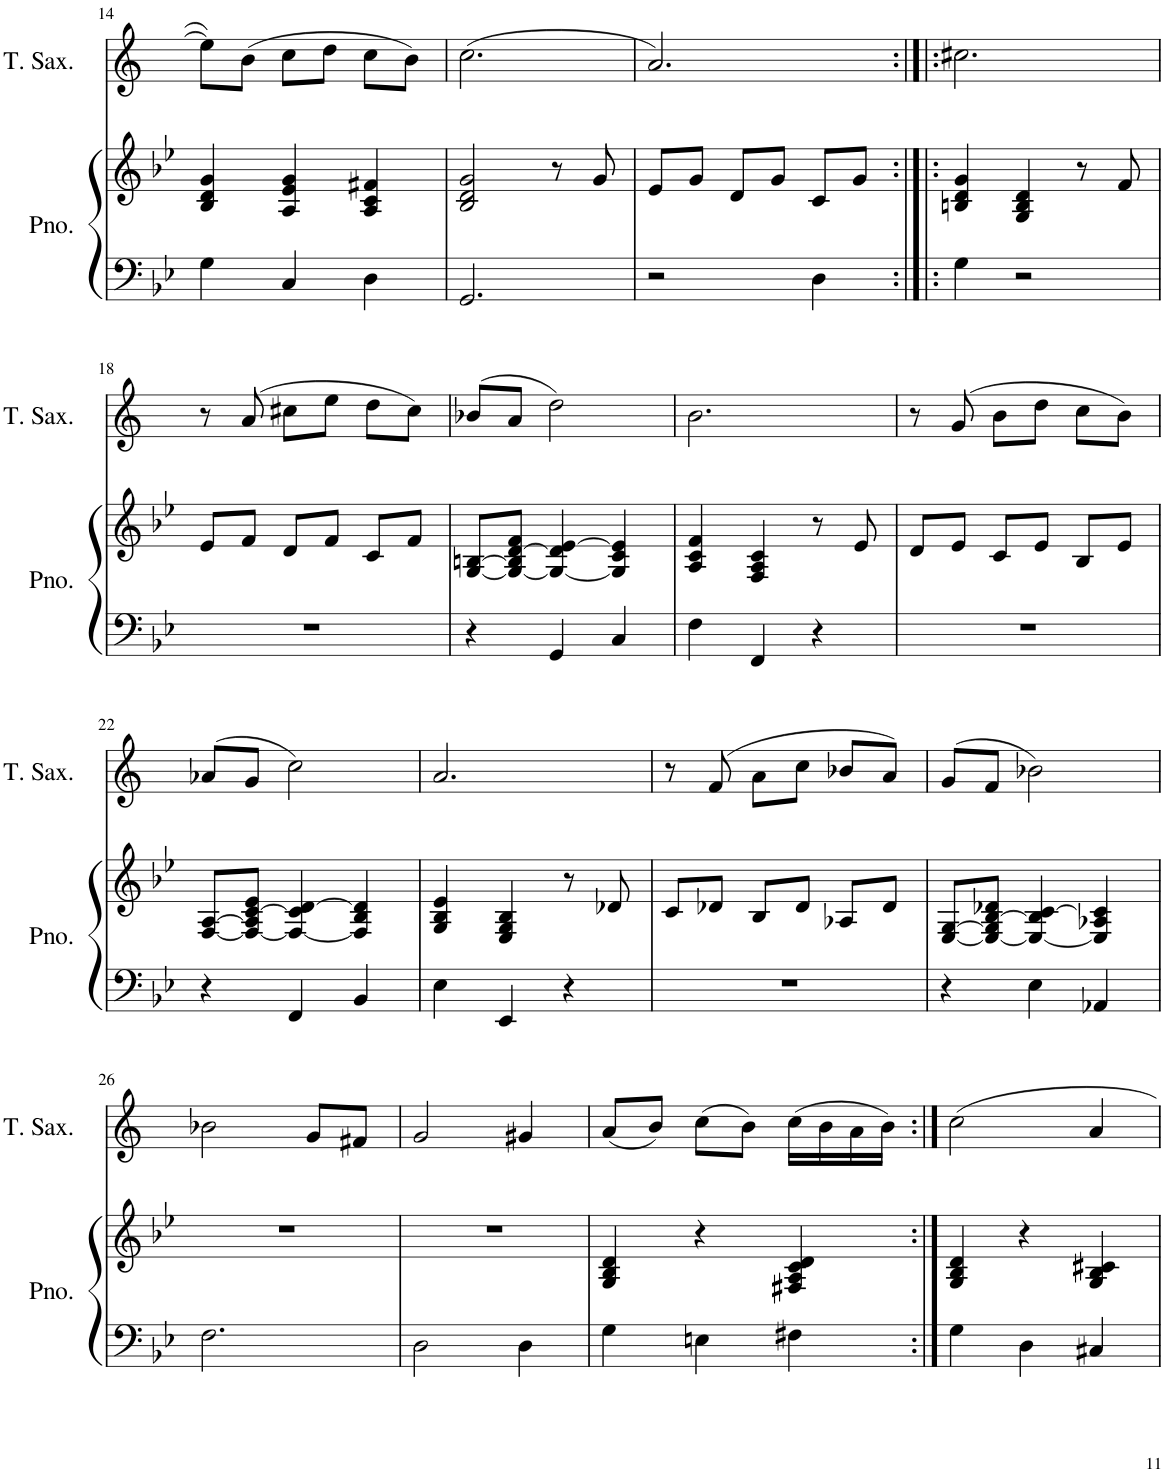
**kern	**kern	**kern
*part2	*part2	*part1
*staff3	*staff2	*staff1
*I"Piano	*	*I"Tenor Saxophone
*I'Pno.	*	*I'T. Sax.
!!LO:PB:g=z
*clefF4	*clefG2	*clefG2
*	*	*Trd8c14
*k[b-e-]	*k[b-e-]	*k[]
*M3/4	*M3/4	*M3/4
=14	=14	=14
4G\	4B-/ 4d/ 4g/	8ee\L]
.	.	(8b\J
4C/	4A/ 4e-/ 4g/	8cc\L
.	.	8dd\J
4D\	4A/ 4c/ 4f#X/	8cc\L
.	.	8b\J)
=15	=15	=15
2.GG/	2B-/ 2d/ 2g/	(2.cc\
.	8r	.
.	8g/	.
=16	=16	=16
2r	8e-/L	2.a/)
.	8g/J	.
.	8d/L	.
.	8g/J	.
4D\	8c/L	.
.	8g/J	.
=17:|!|:	=17:|!|:	=17:|!|:
4G\	4Bn/ 4d/ 4g/	2.cc#X\
2r	4G/ 4B/ 4d/	.
.	8r	.
.	8f/	.
!!LO:LB:g=z
=18	=18	=18
2.r	8e-/L	8r
.	8f/J	(8a/
.	8d/L	8cc#X\L
.	8f/J	8ee\J
.	8c/L	8dd\L
.	8f/J	8cc#\J)
=19	=19	=19
4r	[8G/ [8Bn/L	(8b-X/L
.	8G/_ 8B/] [8d/ 8f/J	8a/J
4GG/	4G/_ 4d/] [4e-/	2dd\)
4C/	4G/] 4c/ 4e-/]	.
=20	=20	=20
4F\	4A/ 4c/ 4f/	2.b\
4FF/	4F/ 4A/ 4c/	.
4r	8r	.
.	8e-/	.
=21	=21	=21
2.r	8d/L	8r
.	8e-/J	(8g/
.	8c/L	8b\L
.	8e-/J	8dd\J
.	8B-/L	8cc\L
.	8e-/J	8b\J)
!!LO:LB:g=z
=22	=22	=22
4r	[8F/ [8A/L	(8a-X/L
.	8F/_ 8A/] [8c/ 8e-/J	8g/J
4FF/	4F/_ 4c/] [4d/	2cc\)
4BB-/	4F/] 4B-/ 4d/]	.
=23	=23	=23
4E-\	4G/ 4B-/ 4e-/	2.a/
4EE-/	4E-/ 4G/ 4B-/	.
4r	8r	.
.	8d-X/	.
=24	=24	=24
2.r	8c/L	8r
.	8d-X/J	(8f/
.	8B-/L	8a\L
.	8d-/J	8cc\J
.	8A-X/L	8b-X/L
.	8d-/J	8a/J)
=25	=25	=25
4r	[8E-/ [8G/L	(8g/L
.	8E-/_ 8G/] [8B-/ 8d-X/J	8f/J
4E-\	4E-/_ 4B-/] [4c/	2b-X\)
4AA-X/	4E-/] 4A-X/ 4c/]	.
!!LO:LB:g=z
=26	=26	=26
2.F\	2.r	2b-X\
.	.	8g/L
.	.	8f#X/J
=27	=27	=27
2D\	2.r	2g/
4D\	.	4g#X/
=28	=28	=28
4G\	4G/ 4B-/ 4d/	(8a/L
.	.	8b/J)
4En\	4r	(8cc\L
.	.	8b\J)
4F#X\	4F#X/ 4A/ 4c/ 4d/	(16cc\LL
.	.	16b\
.	.	16a\
.	.	16b\JJ)
=29:|!	=29:|!	=29:|!
4G\	4G/ 4B-/ 4d/	2cc\
4D\	4r	.
4C#X/	4G/ 4B-/ 4c#X/	4a/
=	=	=
*-	*-	*-
